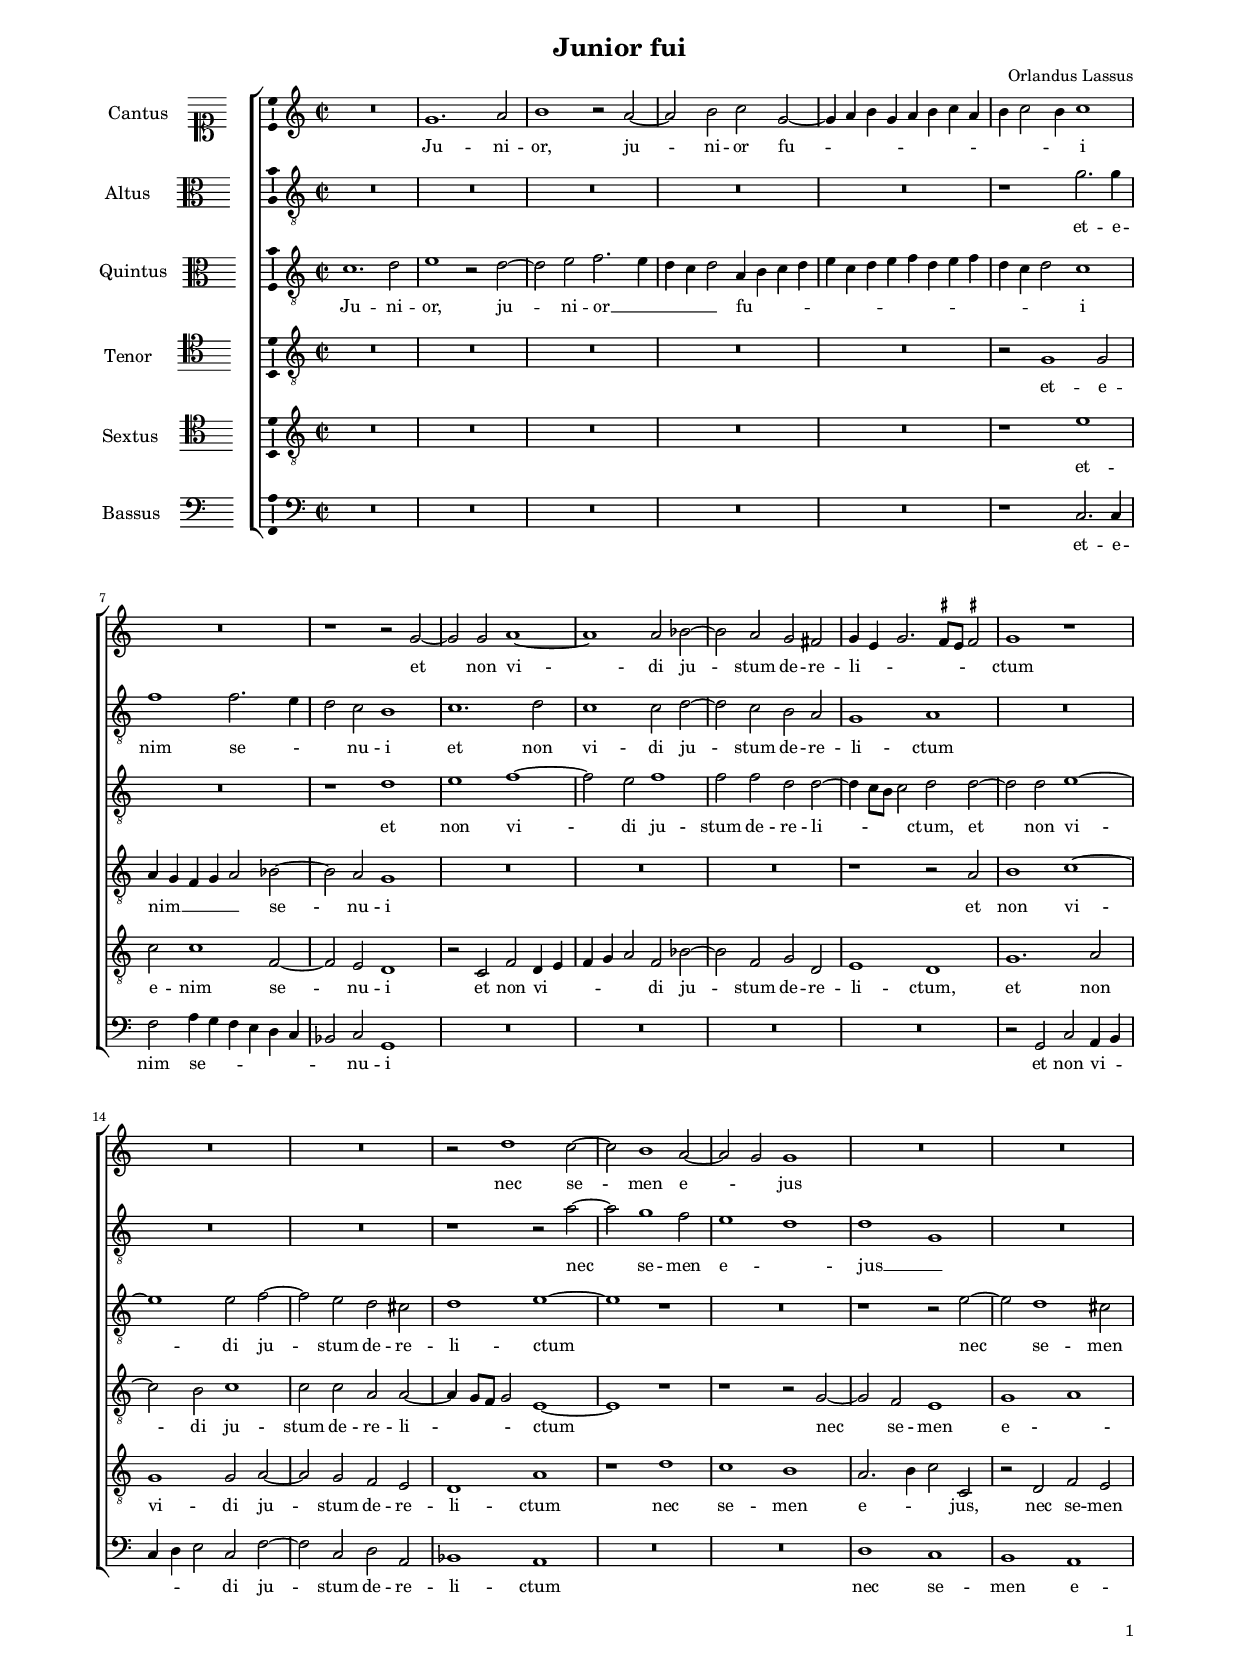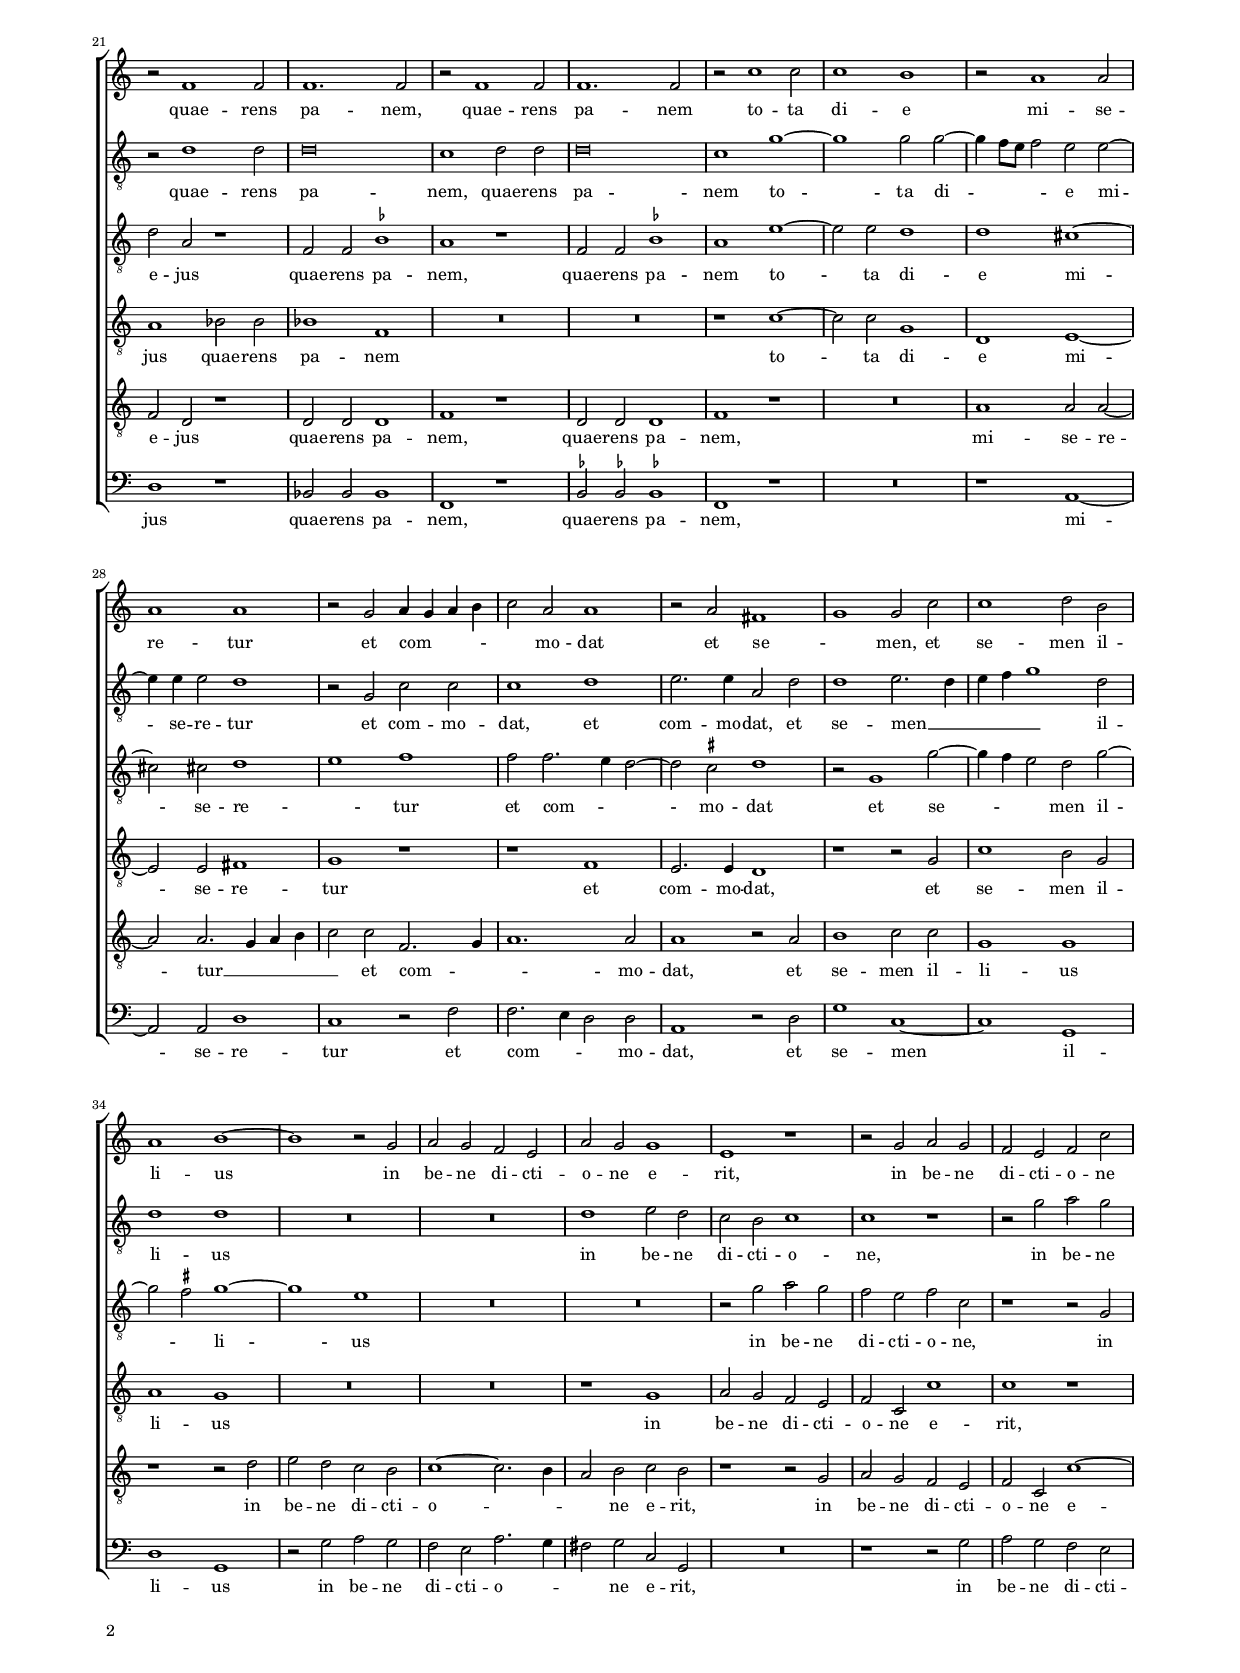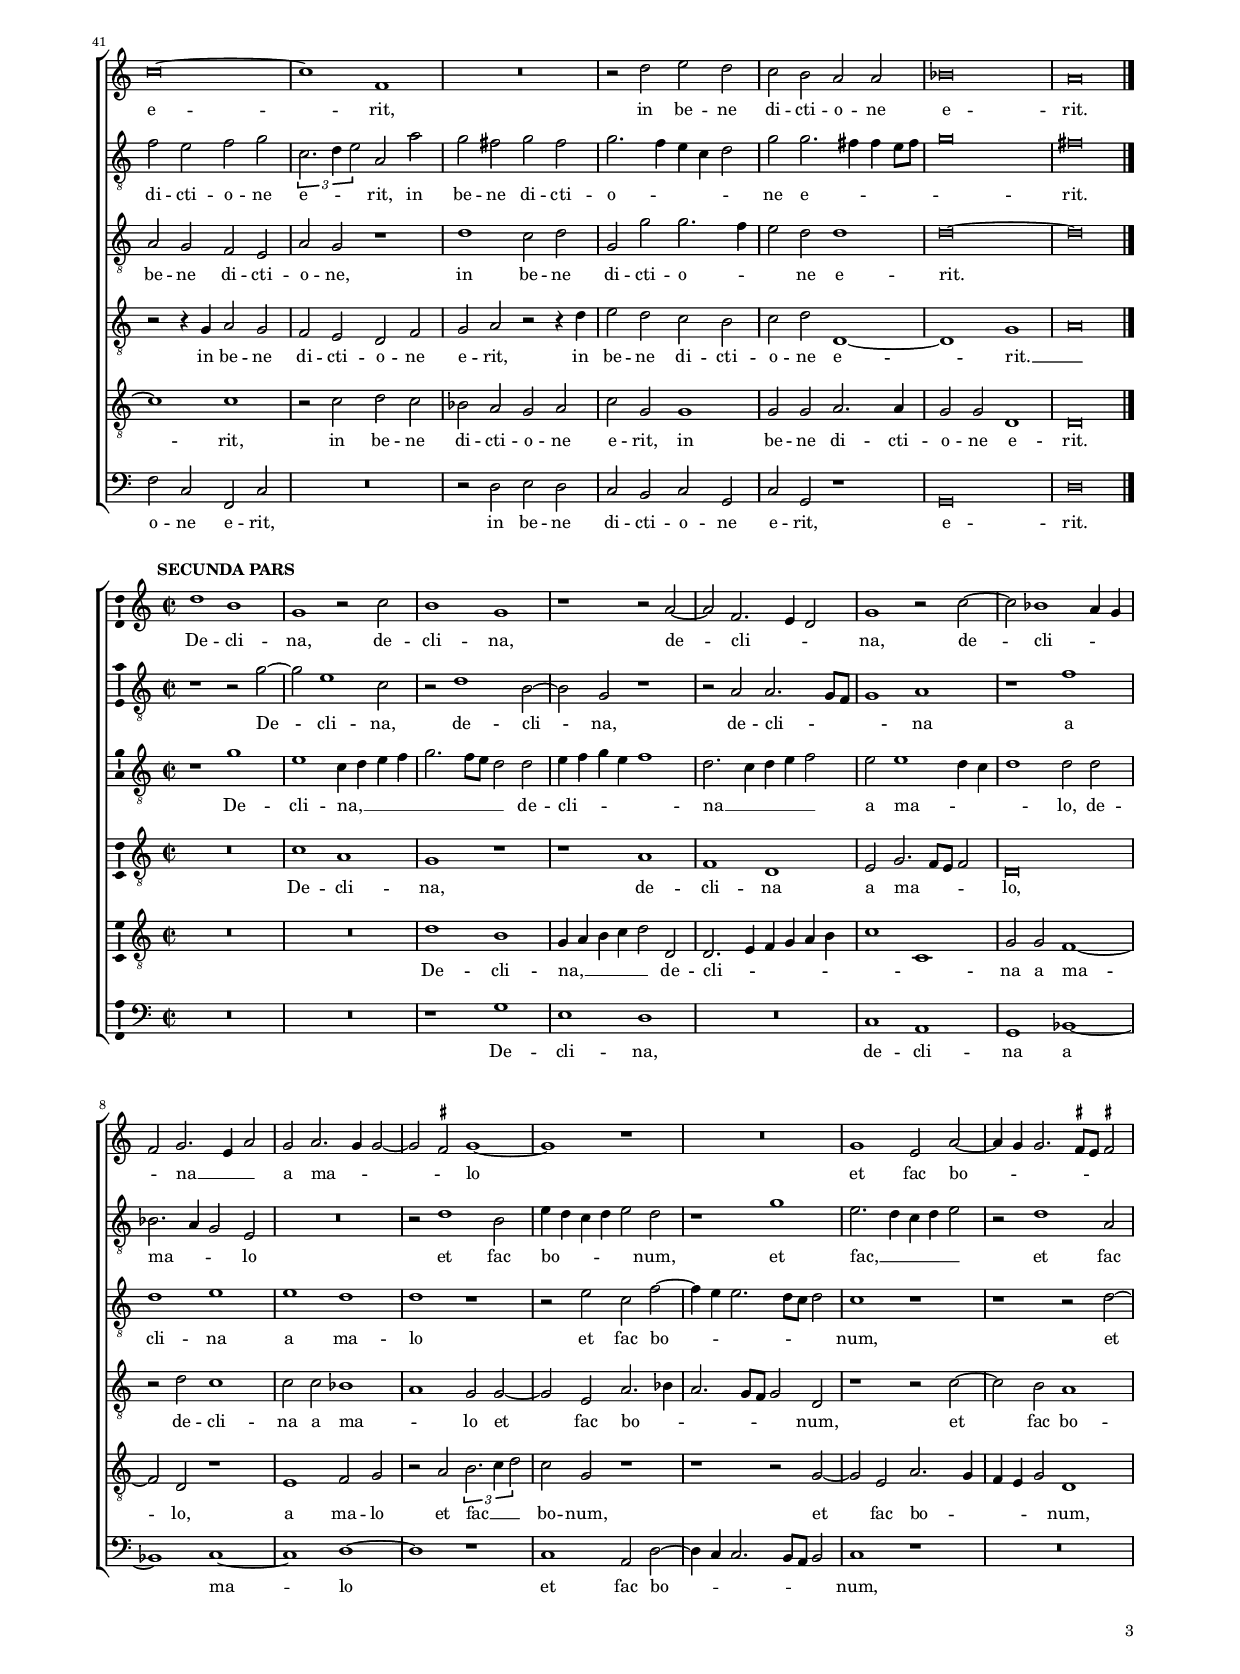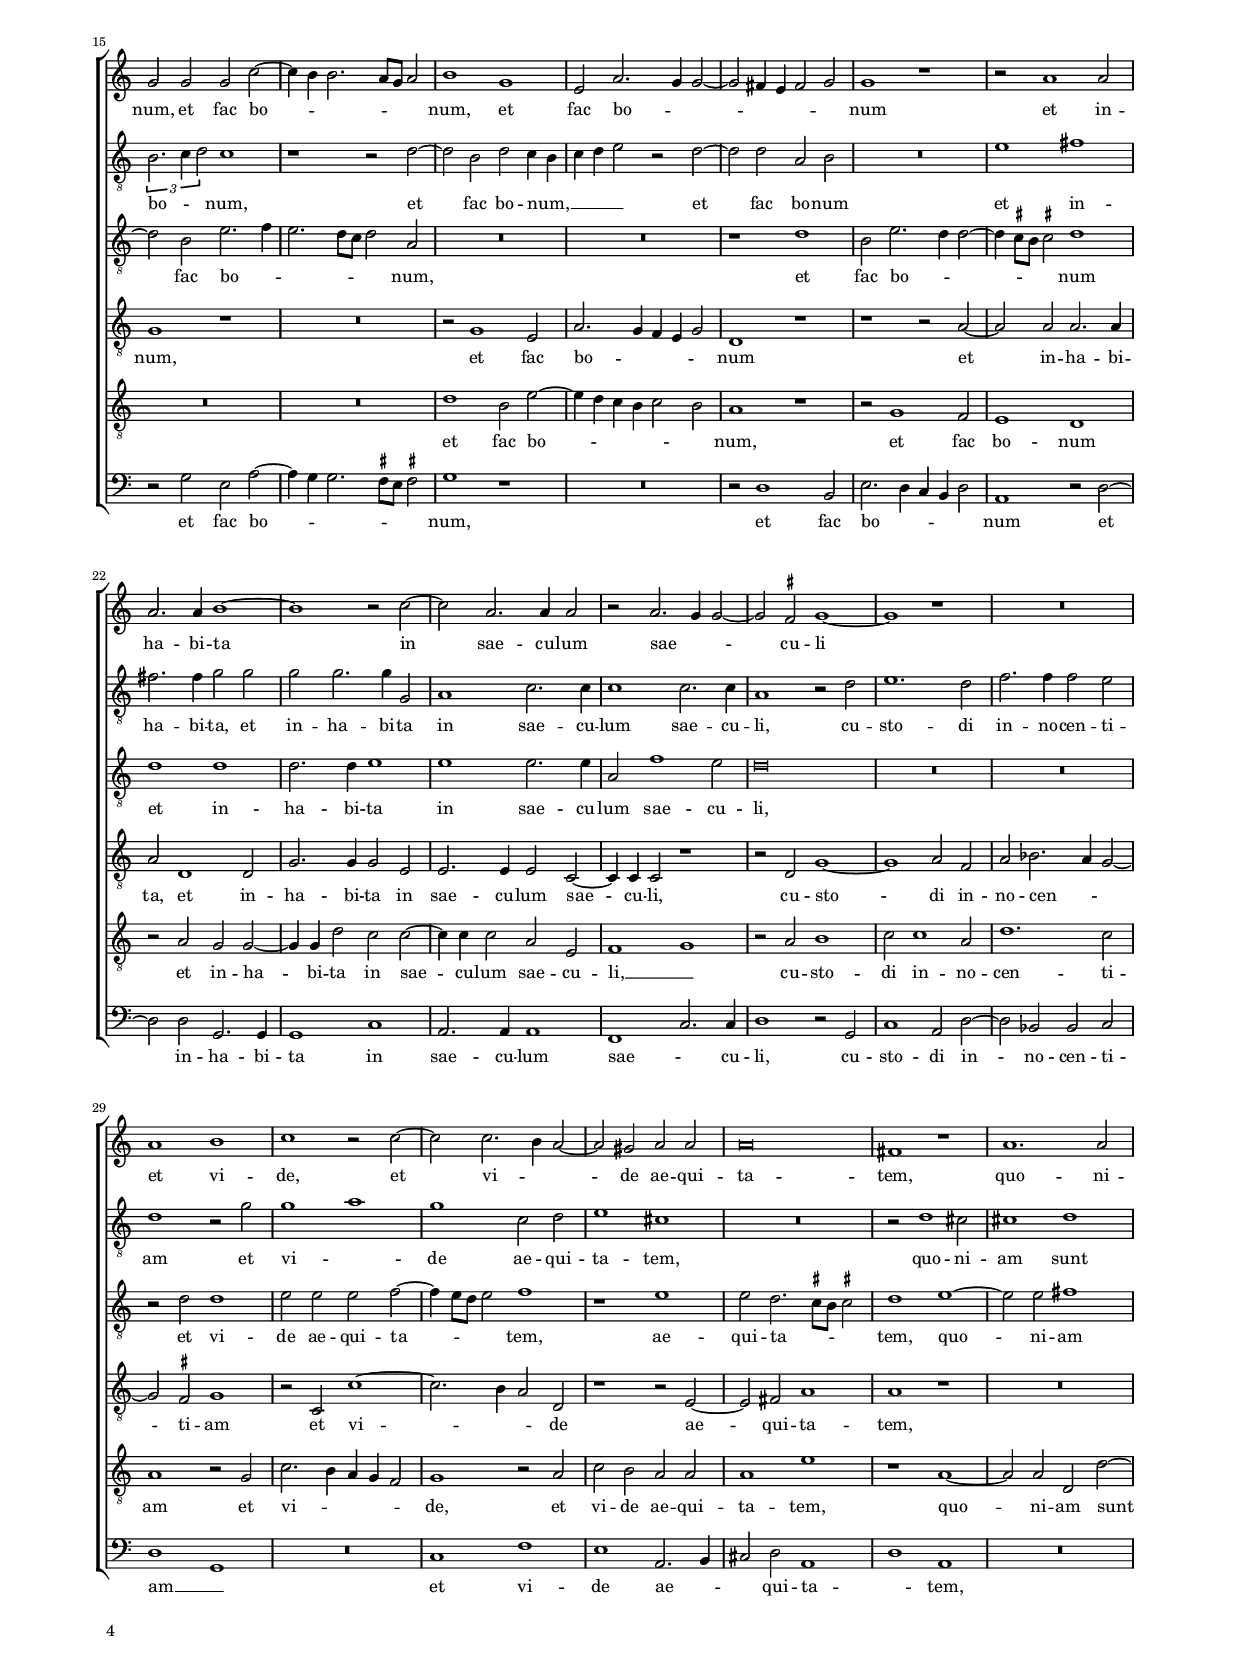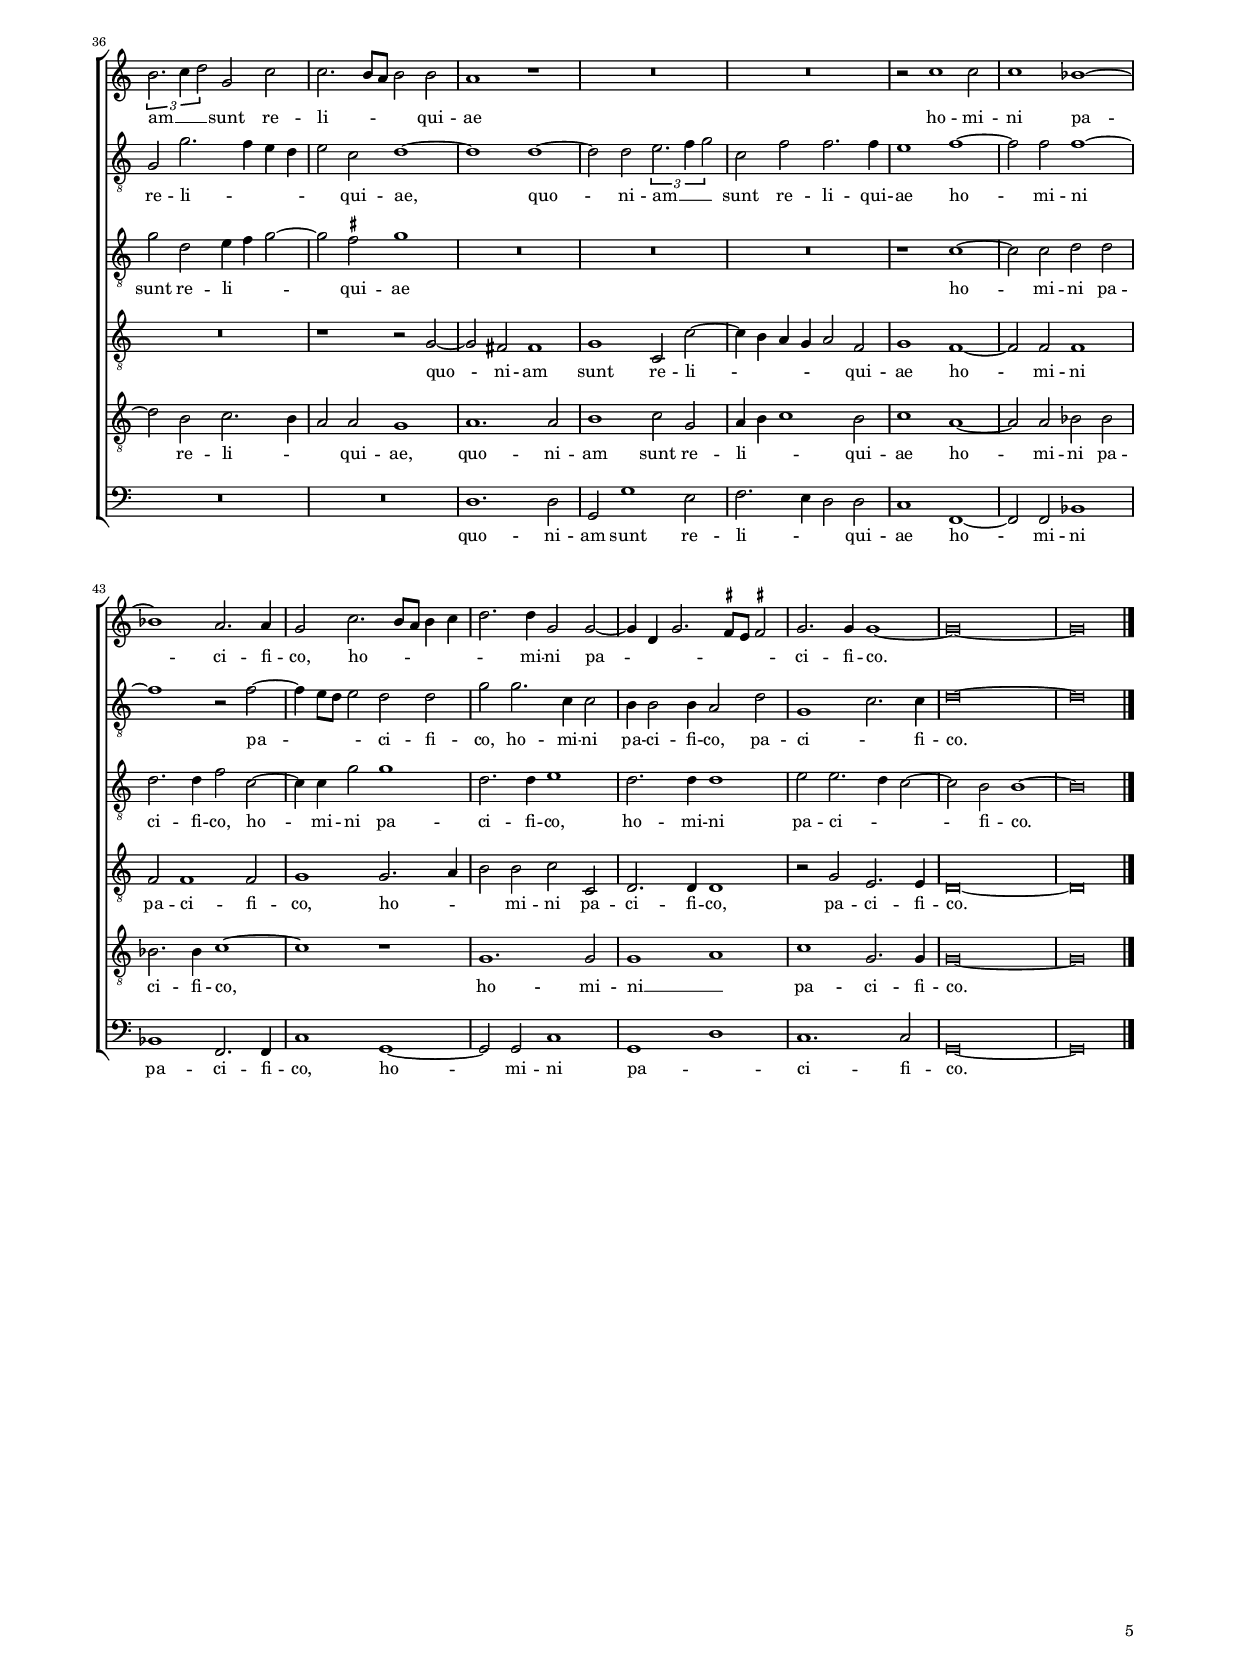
\header
{
  title="Junior fui"
  composer="Orlandus Lassus"
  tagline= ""
}

\version "2.22.0"
\include "deutsch.ly"
#(set-global-staff-size 14)
#(ly:set-option 'point-and-click #f)

	
	ficta = { \once \set suggestAccidentals = ##t }
	
	forget = #(define-music-function (music) (ly:music?) #{
		\accidentalStyle forget
		$music
		\accidentalStyle default
		#})
    
    m = \melisma
    me = \melismaEnd


\paper
	{
	top-margin = 1.5 \cm
	bottom-margin = 1 \cm
	left-margin = 1.8 \cm
	right-margin = 1.8 \cm
	ragged-bottom = ##f
	ragged-last-bottom = ##t
	print-page-number = ##f
	score-system-spacing = #'((basic-distance . 17) (minimum-distance . 14) (padding . 5) (strechability . 250))
	system-system-spacing = #'((basic-distance . 17) (minimum-distance . 14) (padding . 5) (strechability . 250))
    oddFooterMarkup=\markup   \fill-line { "" \fromproperty #'page:page-number-string }
    evenFooterMarkup=\markup  \fill-line { \fromproperty #'page:page-number-string "" }
    last-bottom-spacing = #'((basic-distance . 12) (minimum-distance . 7) (padding . 4))
%	systems-per-page = 3
%	min-systems-per-page = 3
	}

global = {
	\key c \major
	\time 2/2 \set Score.measureLength = #(ly:make-moment 2/1)
    \set Score.tempoHideNote = ##t
    \tempo 2 = 90
	\skip 1*2*47 \bar "|."
	}
	

incipitcantus = \markup { \score {
	{
	\set Staff.instrumentName = \markup { \fontsize #1 "Cantus" }
	\key c \major
	\clef soprano
	s4 \bar ""
	}
	\layout  {
	raggedright = ##t
	indent = 1.6 \cm
	line-width = 2.5 \cm
	\context { \Staff \remove Time_signature_engraver }
    \override Staff.Clef.Y-extent = #'(0 . 0)
	}} \hspace #1 }
	

incipitaltus = \markup { \score {
	{
	\set Staff.instrumentName = \markup { \fontsize #1 "Altus" }
	\key c \major
	\clef alto
	s4 \bar ""
	}
	\layout  {
	raggedright = ##t
	indent = 1.6 \cm
	line-width = 2.5 \cm
	\context { \Staff \remove Time_signature_engraver }
	}} \hspace #1 }
      
      
incipitquintus = \markup { \score {
	{
	\set Staff.instrumentName = \markup { \fontsize #1 "Quintus" }
	\key c \major
	\clef alto
	s4 \bar ""
	}
	\layout  {
	raggedright = ##t
	indent = 1.6 \cm
	line-width = 2.5 \cm
	\context { \Staff \remove Time_signature_engraver }
	}} \hspace #1 }


incipittenor = \markup { \score {
	{
	\set Staff.instrumentName = \markup { \fontsize #1 "Tenor" }
	\key c \major
	\clef tenor
	s4 \bar ""
	}
	\layout  {
	raggedright = ##t
	indent = 1.6 \cm
	line-width = 2.5 \cm
	\context { \Staff \remove Time_signature_engraver }
	}} \hspace #1 }
      
      
incipitsextus = \markup { \score {
	{
	\set Staff.instrumentName = \markup { \fontsize #1 "Sextus" }
	\key c \major
	\clef tenor
	s4 \bar ""
	}
	\layout  {
	raggedright = ##t
	indent = 1.6 \cm
	line-width = 2.5 \cm
	\context { \Staff \remove Time_signature_engraver }
	}} \hspace #1 }
      
      
incipitbassus = \markup { \score {
	{
	\set Staff.instrumentName = \markup { \fontsize #1 "Bassus" }
	\key c \major
	\clef bass
	s4 \bar ""
	}
	\layout  {
	raggedright = ##t
	indent = 1.6 \cm
	line-width = 2.5 \cm
	\context { \Staff \remove Time_signature_engraver }
	}} \hspace #1 }


cantus =  \relative c''
	{
	R\breve
	g1. a2
	h1 r2 a~
	a2 h c g~
%5
	g4 \m a h g a h c a |
	h4 c2 h4 \me c1
	R\breve
	r1 r2 g~
	g2 g a1~
%10
	a1 a2 b~ |
	b2 a g fis
	g4 \m e g2. \ficta fis8 e \ficta fis!2 \me
	g1 r
	R\breve
%15
	R\breve |
	r2 d'1 c2~
	c2 h1 a2~
	a2 \m g \me g1
	R\breve
%20
	R\breve |
	r2 f1 f2
	f1. f2
	r2 f1 f2
	f1. f2
%25
	r2 c'1 c2 |
	c1 h
	r2 a1 a2
	a1 a
	r2 g a4 \m g a h
%30
	c2 \me a a1 |
	r2 a fis1 \m
	g1 \me g2 c
	c1 d2 h
	a1 h~
%35
	h1 r2 g |
	a2 g f e
	a2 g g1
	e1 r
	r2 g a g
%40
	f2 e f c' |
	c\breve~
	c1 f,
	R\breve
	r2 d' e d
%45
	c2 h a a |
	b\breve
	a\breve |
	}
	

altus = \relative c'
	{
	R\breve
	R\breve
	R\breve
	R\breve
%5
	R\breve |
	r1 g'2. g4
	f1 f2. \m e4
	d2 \me c h1
	c1. d2
%10
	c1 c2 d~ |
	d2 c h a
	g1 a
	R\breve
	R\breve
%15
	R\breve |
	r1 r2 a'~
	a2 g1 f2
	e1 \m d \me
	d1 \m g, \me
%20
	R\breve |
	r2 d'1 d2
	d\breve
	c1 d2 d
	d\breve
%25
	c1 g'~ |
	g1 g2 g~
	g4 \m f8 e f2 \me e e~
	e4 e e2 d1
	r2 g, c c
%30
	c1 d |
	e2. e4 a,2 d
	d1 e2. \m d4
	e4 f g1 \me d2
	d1 d
%35
	R\breve |
	R\breve
	d1 e2 d
	c2 h c1
	c1 r
%40
	r2 g' a g |
	f2 e f g
	\tuplet 3/2 { c,2. \m d4 e2 \me } a,2 a'
	g2 fis g fis
	g2. \m f4 e c d2 \me
%45
	g2 g2. \m fis4 fis e8 fis | 
	g\breve \me
	fis\breve |
	}

quintus = \relative c'
    {
	c1. d2
	e1 r2 d~
	d2 e f2. \m e4
	d4 c d2 \me a4 \m h c d
%5
	e4 c d e f d e f |
	d4 c d2 \me c1
	R\breve
	r1 d
	e1 f~
%10
	f2 e f1 |
	f2 f d d~
	d4 \m c8 h c2 \me d d~
	d2 d e1~
	e1 e2 f~
%15
	f2 e d cis2 |
	d1 e~
	e1 r
	R\breve
	r1 r2 e~
%20
	e2 d1 cis2 |
	d2 a r1
	f2 f \ficta b1
	a1 r
	f2 f \ficta b1
%25
	a1 e'~ |
	e2 e d1
	d1 cis~
	cis2 cis d1 \m
	e1 \me f
%30
	f2 f2. \m e4 d2~ |
	d2 \me \ficta cis d1
	r2 g,1 g'2~
	g4 \m f e2 \me d g~
	g2 \m \ficta fis \me g1~
%35
	g1 e |
	R\breve
	R\breve
	r2 g a g
	f2 e f c
%40
	r1 r2 g |
	a2 g f e
	a2 g r1
	d'1 c2 d
	g,2 g' g2. \m f4
%45
	e2 \me d d1 |
	d\breve~
	d\breve |
	}


tenor = \relative c'
	{
	R\breve
	R\breve
	R\breve
	R\breve
%5
	R\breve |
	r2 g1 g2
	a4 \m g f g a2 \me b~
	b2 a g1
	R\breve
%10
	R\breve |
	R\breve
	r1 r2 a
	h1 c~
	c2 h c1
%15
	c2 c a a~ |
	a4 \m g8 f g2 \me e1~
	e1 r
	r1 r2 g~
	g2 f2 e1
%20
	g1 \m a \me |
	a1 b2 b
	b1 f
	R\breve
	R\breve
	r1 c'~
	c2 c g1
%25
	d1 e~ |
	e2 e fis1
	g1 r
	r1 f
	e2. e4 d1
%30
	r1 r2 g |
	c1 h2 g
	a1 g
	R\breve
	R\breve
%35
	r1 g |
	a2 g f e
	f2 c c'1
	c1 r
	r2 r4 g a2 g
%40
	f2 e d f |
	g2 a r r4 d
	e2 d c h
	c2 d d,1~
	d1 g \m
%45
	a\breve \me |
	}

	
sextus = \relative c'
	{
	R\breve
	R\breve
	R\breve
	R\breve
%5
	R\breve |
	r1 e
	c2 c1 f,2~
	f2 e d1
	r2 c f d4 \m e
%10
	f4 g a2 \me f b~ |
	b2 f g d
	e1 d
	g1. a2
	g1 g2 a~
%15
	a2 g f e |
	d1 a'
	r1 d
	c1 h
	a2. \m h4 c2 \me c,
%20
	r2 d f e |
	f2 d r1
	d2 d d1
	f1 r
	d2 d d1
%25
	f1 r |
	R\breve
	a1 a2 a~
	a2 a2. \m g4 a h
	c2 \me c f,2. \m g4
%30
	a1. \me a2 |
	a1 r2 a
	h1 c2 c
	g1 g
	r1 r2 d'
%35
	e2 d c h |
	c1~c2. \m h4
	a2 \me h c h
	r1 r2 g
	a2 g f e
%40
	f2 c c'1~ |
	c1 c
	r2 c d c
	b2 a g a
	c2 g g1
%45
	g2 g a2. a4 |
	g2 g d1
	d\breve |
	}


bassus = \relative c
	{
	R\breve
	R\breve
	R\breve
	R\breve
%5
	R\breve |
	r1 c2. c4
	f2 a4 \m g f e d c
	b2 \me c g1
	R\breve
%10
	R\breve |
	R\breve
	R\breve
	r2 g c a4 \m h
	c4 d e2 \me c f~
%15
	f2 c d a |
	b1 a
	R\breve
	R\breve
	d1 c
%20
	h1 a |
	d1 r
	b2 b b1
	f1 r
	\ficta b2 \ficta b! \ficta b!1
%25
	f1 r |
	R\breve
	r1 a~
	a2 a d1
	c1 r2 f
%30
	f2. \m e4 d2 \me d |
	a1 r2 d
	g1 c,~
	c1 g
	d'1 g,
%35
	r2 g' a g |
	f2 e a2. \m g4
	fis2 \me g c, g
	R\breve
	r1 r2 g'
%40
	a2 g f e |
	f2 c f, c'
	R\breve
	r2 d e d
	c2 h c g
%45
	c2 g r1 |
	g\breve
	d'\breve |
	}
	
lyricscantus = \lyricmode {
	Ju -- ni -- or,
	ju -- ni -- or fu -- i
	et non vi -- di ju -- stum de -- re -- li -- ctum
	nec se -- men e -- jus quae -- rens pa -- nem,
	quae -- rens pa -- nem
	to -- ta di -- e mi -- se -- re -- tur et com -- mo -- dat
	et se -- men,
	et se -- men il -- li -- us in be -- ne di -- cti -- o -- ne e -- rit,
	in be -- ne di -- cti -- o -- ne e -- rit,
	in be -- ne di -- cti -- o -- ne e -- rit.
	}


lyricsaltus = \lyricmode {
	et -- e -- nim se -- nu -- i
	et non vi -- di ju -- stum de -- re -- li -- ctum
	nec se -- men e -- jus __ quae -- rens pa -- nem,
	quae -- rens pa -- nem
	to -- ta di -- e mi -- se -- re -- tur et com -- mo -- dat,
	et com -- mo -- dat,
	et se -- men __ il -- li -- us in be -- ne di -- cti -- o -- ne,
	in be -- ne di -- cti -- o -- ne e -- rit,
	in be -- ne di -- cti -- o -- ne e -- rit.
	}

	
lyricsquintus = \lyricmode {
	Ju -- ni -- or,
	ju -- ni -- or __ fu -- i
	et non vi -- di ju -- stum de -- re -- li -- ctum,
	et non vi -- di ju -- stum de -- re -- li -- ctum
	nec se -- men e -- jus quae -- rens pa -- nem,
	quae -- rens pa -- nem
	to -- ta di -- e mi -- se -- re -- tur et com -- mo -- dat
	et se -- men il -- li -- us in be -- ne di -- cti -- o -- ne,
	in be -- ne di -- cti -- o -- ne,
	in be -- ne di -- cti -- o -- ne e -- rit.
	}

	
lyricstenor = \lyricmode {
	et -- e -- nim __ se -- nu -- i
	et non vi -- di ju -- stum de -- re -- li -- ctum
	nec se -- men e -- jus quae -- rens pa -- nem
	to -- ta di -- e mi -- se -- re -- tur et com -- mo -- dat,
	et se -- men il -- li -- us in be -- ne di -- cti -- o -- ne e -- rit,
	in be -- ne di -- cti -- o -- ne e -- rit,
	in be -- ne di -- cti -- o -- ne e -- rit. __
	}

	
lyricssextus = \lyricmode {
	et -- e -- nim se -- nu -- i
	et non vi -- di ju -- stum de -- re -- li -- ctum,
	et non vi -- di ju -- stum de -- re -- li -- ctum
	nec se -- men e -- jus,
	nec se -- men e -- jus quae -- rens pa -- nem,
	quae -- rens pa -- nem,
	mi -- se -- re -- tur __ et com -- mo -- dat,
	et se -- men il -- li -- us in be -- ne di -- cti -- o -- ne e -- rit,
	in be -- ne di -- cti -- o -- ne e -- rit,
	in be -- ne di -- cti -- o -- ne e -- rit,
	in be -- ne di -- cti -- o -- ne e -- rit.
	}

	
lyricsbassus = \lyricmode {
	et -- e -- nim se -- nu -- i
	et non vi -- di ju -- stum de -- re -- li -- ctum
	nec se -- men e -- jus quae -- rens pa -- nem,
	quae -- rens pa -- nem,
	mi -- se -- re -- tur et com -- mo -- dat,
	et se -- men il -- li -- us in be -- ne di -- cti -- o -- ne e -- rit,
	in be -- ne di -- cti -- o -- ne e -- rit,
	in be -- ne di -- cti -- o -- ne e -- rit,
	e -- rit.
	}
	

\score
{  
	\new ChoirStaff \with { \override StaffGrouper.staff-staff-spacing.basic-distance = #12 }
	<<
	
	\new Staff << \global
	\new Voice="v1" {
		\set Staff.instrumentName=\incipitcantus
		\set Staff.midiInstrument = "reed organ"
		\clef "treble"
		\cantus }
	\new Lyrics \lyricsto "v1" {\lyricscantus }
	>>
	
	
	\new Staff << \global
	\new Voice="v2" {
		\set Staff.instrumentName=\incipitaltus
		\set Staff.midiInstrument = "reed organ"
		\clef "G_8" 
		\altus}
	\new Lyrics \lyricsto "v2" {\lyricsaltus }
	>>


	\new Staff << \global
	\new Voice="v5" {
		\set Staff.instrumentName=\incipitquintus
		\set Staff.midiInstrument = "reed organ"
		\clef "G_8" 
		\quintus}
	\new Lyrics \lyricsto "v5" {\lyricsquintus }
	>>


	\new Staff << \global
	\new Voice="v3" {
		\set Staff.instrumentName=\incipittenor
		\set Staff.midiInstrument = "reed organ"
		\clef "G_8"
		\tenor }
	\new Lyrics \lyricsto "v3" {\lyricstenor }
	>>
	
	
	\new Staff << \global
	\new Voice="v6" {
		\set Staff.instrumentName=\incipitsextus
		\set Staff.midiInstrument = "reed organ"
		\clef "G_8"
		\sextus}
	\new Lyrics \lyricsto "v6" {\lyricssextus }
	>>
	
	
	\new Staff << \global
	\new Voice="v4" {
		\set Staff.instrumentName=\incipitbassus
		\set Staff.midiInstrument = "reed organ"
		\clef "bass" 
		\bassus }
	\new Lyrics \lyricsto "v4" {\lyricsbassus}
	>>
	
	>>
		
	\layout
	{
	indent = 2.6 \cm
%	\context { \Lyrics \override VerticalAxisGroup.nonstaff-relatedstaff-spacing.padding = #2 }
%	\context { \Lyrics \override LyricText.font-size = #1 }
  	\context { \Staff \consists "Ambitus_engraver" }
	\context { \Staff \override TimeSignature.break-visibility = #end-of-line-invisible }
%	\context { \Staff \override InstrumentName.X-offset = #'-25 }
%	\context { \Voice \override Slur.transparent = ##t }
	\context { \Score \override BarNumber.padding = #2 }
	\context { \Voice \override NoteHead.style = #'baroque }
	}
	

\midi
	{
	}
	
}

%%%%%%%%%%%%%%%%%%%%  PARS SECUNDA


global = {
	\key c \major
	\time 2/2 \set Score.measureLength = #(ly:make-moment 2/1)
    \set Score.tempoHideNote = ##t
    \tempo 2 = 90
	\skip 1*2*49 \bar "|."
	}

	
cantus =  \relative c''
	{
	d1 h
	g1 r2 c
	h1 g
	r1 r2 a~
%5
	a2 f2. \m e4 d2 \me |
	g1 r2 c~
	c2 b1 \m a4 g
	f2 \me g2. \m e4 a2 \me
	g2 a2. \m g4 g2~
%10
	g2 \ficta fis \me g1~ |
	g1 r
	R\breve
	g1 e2 a~
	a4 \m g g2. \ficta fis8 e \ficta fis!2 \me
%15
	g2 g g c~ |
	c4 \m h h2. a8 g a2 \me
	h1 g
	e2 a2. \m g4 g2~
	g2 fis4 e fis2 g \me
%20
	g1 r |
	r2 a1 a2
	a2. a4 h1~
	h1 r2 c~
	c2 a2. a4 a2
%25
	r2 a2. \m g4 g2~ |
	g2 \me \ficta fis2 g1~
	g1 r
	R\breve
	a1 h
%30
	c1 r2 c~ |
	c2 c2. \m h4 a2~
	a2 \me gis a a
	a\breve
	fis1 r
%35
	a1. a2 |
	\tuplet 3/2 { h2. \m c4 d2 \me } g,2 c
	c2. \m h8 a h2 \me h
	a1 r
	R\breve
%40
	R\breve |
	r2 c1 c2
	c1 b~
	b1 a2. a4
	g2 c2. \m h8 a h4 c
%45
	d2. \me d4 g,2 g~ |
	g4 \m d g2. \ficta fis8 e \ficta fis!2 \me
	g2. g4 g1~
	g\breve~
	g\breve |
	}
	

altus = \relative c'
	{
	r1 r2 g'~
	g2 e1 c2
	r2 d1 h2~
	h2 g r1
%5
	r2 a a2. \m g8 f |
	g1 \me a
	r1 f'
	b,2. \m a4 g2 \me e
	R\breve
%10
	r2 d'1 h2 |
	e4 \m d c d e2 \me d
	r1 g
	e2. \m d4 c d e2 \me
	r2 d1 a2
%15
	\tuplet 3/2 { h2. \m c4 d2 \me } c1 |
	r1 r2 d~
	d2 h d c4 \m h
	c4 d e2 \me r d~
	d2 d a h
%20
	R\breve |
	e1 fis
	fis2. fis4 g2 g
	g2 g2. g4 g,2
	a1 c2. c4
%25
	c1 c2. c4 |
	a1 r2 d
	e1. d2
	f2. f4 f2 e
	d1 r2 g
%30
	g1 \m a \me |
	g1 c,2 d
	e1 cis
	R\breve
	r2 d1 cis2
%35
	cis1 d |
	g,2 g'2. \m f4 e d
	e2 \me c d1~
	d1 d~
	d2 d \tuplet 3/2 { e2. \m f4 g2 \me }
%40
	c,2 f f2. f4 |
	e1 f~
	f2 f f1~
	f1 r2 f~
	f4 \m e8 d e2 \me d d
%45
	g2 g2. c,4 c2 |
	h4 h2 h4 a2 d
	g,1 \m c2. \me c4
	d\breve~
	d\breve |
	}

quintus = \relative c'
    {
	r1 g'
	e1 c4 \m d e f
	g2. f8 e d2 \me d
	e4 \m f g e f1 \me
%5
	d2. \m c4 d e f2 \me |
	e2 e1 \m d4 c
	d1 \me d2 d
	d1 e
	e1 d
%10
	d1 r |
	r2 e c f~
	f4 \m e e2. d8 c d2 \me
	c1 r
	r1 r2 d~
%15
	d2 h e2. \m f4 |
	e2. d8 c d2 \me a
	R\breve
	R\breve
	r1 d
%20
	h2 e2. \m d4 d2~ |
	d4 \ficta cis8 h \ficta cis!2 \me d1
	d1 d
	d2. d4 e1
	e1 e2. e4
%25
	a,2 f'1 e2 |
	d\breve
	R\breve
	R\breve
	r2 d d1
%30
	e2 e e f~ |
	f4 \m e8 d e2 \me f1
	r1 e
	e2 d2. \m \ficta cis8 h \ficta cis!2 \me
	d1 e~
%35
	e2 e fis1 |
	g2 d e4 \m f g2~
	g2 \me \ficta fis g1
	R\breve
	R\breve
%40
	R\breve |
	r1 c,~
	c2 c d d
	d2. d4 f2 c~
	c4 c g'2 g1
%45
	d2. d4 e1 |
	d2. d4 d1
	e2 e2. \m d4 c2~
	c2 \me h h1~
	h\breve |
	}


tenor = \relative c'
	{
	R\breve
	c1 a
	g1 r
	r1 a
%5
	f1 d |
	e2 g2. \m f8 e f2 \me
	d\breve
	r2 d' c1
	c2 c b1 \m
%10
	a1 \me g2 g~ |
	g2 e a2. \m b4
	a2. g8 f g2 \me d
	r1 r2 c'~
	c2 h a1
%15
	g1 r |
	R\breve
	r2 g1 e2
	a2. \m g4 f e g2 \me
	d1 r
%20
	r1 r2 a'~ |
	a2 a a2. a4
	a2 d,1 d2
	g2. g4 g2 e
	e2. e4 e2 c~
%25
	c4 c c2 r1 |
	r2 d g1~
	g1 a2 f
	a2 b2. \m a4 g2~
	g2 \me \ficta fis g1
%30
	r2 c, c'1~ |
	c2. \m h4 a2 \me d,
	r1 r2 e~
	e2 fis a1
	a1 r
%35
	R\breve |
	R\breve
	r1 r2 g~
	g2 fis fis1
	g1 c,2 c'~
%40
	c4 \m h a g a2 \me f |
	g1 f~
	f2 f f1
	f2 f1 f2
	g1 g2. \m a4
%45
	h2 \me h c c, |
	d2. d4 d1
	r2 g e2. e4
	d\breve~
	d\breve |
	}

	
sextus = \relative c'
	{
	R\breve
	R\breve
	d1 h
	g4 \m a h c d2 \me d,
%5
	d2. \m e4 f g a h |
	c1 c, \me
	g'2 g f1~
	f2 d r1
	e1 f2 g
%10
	r2 a \tuplet 3/2 { h2. \m c4 d2 \me } |
	c2 g r1
	r1 r2 g~
	g2 e a2. \m g4
	f4 e g2 \me d1
%15
	R\breve |
	R\breve
	d'1 h2 e~
	e4 \m d c h c2 h \me
	a1 r
%20
	r2 g1 f2 |
	e1 d
	r2 a' g g~
	g4 g d'2 c c~
	c4 c c2 a e
%25
	f1 \m g \me |
	r2 a h1
	c2 c1 a2
	d1. c2
	a1 r2 g
%30
	c2. \m h4 a g f2 \me |
	g1 r2 a
	c2 h a a
	a1 e'
	r1 a,~
%35
	a2 a d, d'~ |
	d2 h c2. \m h4
	a2 \me a g1
	a1. a2
	h1 c2 g
%40
	a4 \m h c1 \me h2 |
	c1 a~
	a2 a b b
	b2. b4 c1~
	c1 r
%45
	g1. g2 |
	g1 \m a \me
	c1 g2. g4
	g\breve~
	g\breve |
	}


bassus = \relative c
	{
	R\breve
	R\breve
	r1 g'
	e1 d
%5
	R\breve |
	c1 a
	g1 b~
	b1 c~
	c1 d~
%10
	d1 r |
	c1 a2 d~
	d4 \m c c2. h8 a h2 \me
	c1 r
	R\breve
%15
	r2 g' e a~ |
	a4 \m g g2. \ficta fis8 e \ficta fis!2 \me
	g1 r
	R\breve
	r2 d1 h2
%20
	e2. \m d4 c h d2 \me |
	a1 r2 d~
	d2 d g,2. g4
	g1 c
	a2. a4 a1
%25
	f1 \m c'2. \me c4 |
	d1 r2 g,
	c1 a2 d~
	d2 b b c
	d1 \m g, \me
%30
	R\breve |
	c1 f
	e1 a,2. \m h4
	cis2 \me d a1 \m
	d1 \me a
%35
	R\breve |
	R\breve
	R\breve
	d1. d2
	g,2 g'1 e2
%40
	f2. \m e4 d2 \me d |
	c1 f,~
	f2 f b1
	b1 f2. f4
	c'1 g~
%45
	g2 g c1 |
	g1 \m d' \me
	c1. c2
	g\breve~
	g\breve |
	}
	
lyricscantus = \lyricmode {
	De -- cli -- na,
	de -- cli -- na,
	de -- cli -- na,
	de -- cli -- na __ a ma -- lo
	et fac bo -- num,
	et fac bo -- num,
	et fac bo -- num
	et in -- ha -- bi -- ta in sae -- cu -- lum sae -- cu -- li
	et vi -- de,
	et vi -- de ae -- qui -- ta -- tem,
	quo -- ni -- am __ sunt re -- li -- qui -- ae ho -- mi -- ni pa -- ci -- fi -- co,
	ho -- mi -- ni pa -- ci -- fi -- co.
	}

	
lyricsaltus = \lyricmode {
	De -- cli -- na,
	de -- cli -- na,
	de -- cli -- na a ma -- lo
	et fac bo -- num,
	et fac, __
	et fac bo -- num,
	et fac bo -- num, __
	et fac bo -- num
	et in -- ha -- bi -- ta,
	et in -- ha -- bi -- ta in sae -- cu -- lum sae -- cu -- li,
	cu -- sto -- di in -- no -- cen -- ti -- am
	et vi -- de ae -- qui -- ta -- tem,
	quo -- ni -- am sunt re -- li -- qui -- ae,
	quo -- ni -- am __ sunt re -- li -- qui -- ae ho -- mi -- ni pa -- ci -- fi -- co,
	ho -- mi -- ni pa -- ci -- fi -- co,
	pa -- ci -- fi -- co.
	}
	
	
lyricsquintus = \lyricmode {
	De -- cli -- na, __
	de -- cli -- na __ a ma -- lo,
	de -- cli -- na a ma -- lo
	et fac bo -- num,
	et fac bo -- num,
	et fac bo -- num
	et in -- ha -- bi -- ta in sae -- cu -- lum sae -- cu -- li,
	et vi -- de ae -- qui -- ta -- tem,
	ae -- qui -- ta -- tem,
	quo -- ni -- am sunt re -- li -- qui -- ae ho -- mi -- ni pa -- ci -- fi -- co,
	ho -- mi -- ni pa -- ci -- fi -- co,
	ho -- mi -- ni pa -- ci -- fi -- co.
	}
	

lyricstenor = \lyricmode {
	De -- cli -- na,
	de -- cli -- na a ma -- lo,
	de -- cli -- na a ma -- lo
	et fac bo -- num,
	et fac bo -- num,
	et fac bo -- num
	et in -- ha -- bi -- ta,
	et in -- ha -- bi -- ta in sae -- cu -- lum sae -- cu -- li,
	cu -- sto -- di in -- no -- cen -- ti -- am
	et vi -- de ae -- qui -- ta -- tem,
	quo -- ni -- am sunt re -- li -- qui -- ae ho -- mi -- ni pa -- ci -- fi -- co,
	ho -- mi -- ni pa -- ci -- fi -- co,
	pa -- ci -- fi -- co.
	}

	
lyricssextus = \lyricmode {
	De -- cli -- na, __
	de -- cli -- na a ma -- lo,
	a ma -- lo
	et fac __ bo -- num,
	et fac bo -- num,
	et fac bo -- num,
	et fac bo -- num
	et in -- ha -- bi -- ta in sae -- cu -- lum sae -- cu -- li, __
	cu -- sto -- di in -- no -- cen -- ti -- am
	et vi -- de,
	et vi -- de ae -- qui -- ta -- tem,
	quo -- ni -- am sunt re -- li -- qui -- ae,
	quo -- ni -- am sunt re -- li -- qui -- ae ho -- mi -- ni pa -- ci -- fi -- co,
	ho -- mi -- ni __ pa -- ci -- fi -- co.
	}
	
	
lyricsbassus = \lyricmode {
	De -- cli -- na,
	de -- cli -- na a ma -- lo
	et fac bo -- num,
	et fac bo -- num,
	et fac bo -- num
	et in -- ha -- bi -- ta in sae -- cu -- lum sae -- cu -- li,
	cu -- sto -- di in -- no -- cen -- ti -- am __
	et vi -- de ae -- qui -- ta -- tem,
	quo -- ni -- am sunt re -- li -- qui -- ae ho -- mi -- ni pa -- ci -- fi -- co,
	ho -- mi -- ni pa -- ci -- fi -- co.
	}
	

\score
{  
	\new ChoirStaff \with { \override StaffGrouper.staff-staff-spacing.basic-distance = #12 }
	<<
	
	\new Staff <<\global
	\new Voice="v1" {
	  %\set Staff.instrumentName="Cantus"
		\set Staff.midiInstrument = "reed organ"
		\clef "treble"
		\cantus }
	\new Lyrics \lyricsto "v1" {\lyricscantus }
	>>
	
	
	\new Staff << \global
	\new Voice="v2" {
	  %\set Staff.instrumentName="Altus"
		\set Staff.midiInstrument = "reed organ"
		\clef "G_8" 
		\altus}
	\new Lyrics \lyricsto "v2" {\lyricsaltus }
	>>

	
	\new Staff << \global
	\new Voice="v5" {
	  %\set Staff.instrumentName="Quintus"
		\set Staff.midiInstrument = "reed organ"
		\clef "G_8" 
		\quintus}
	\new Lyrics \lyricsto "v5" {\lyricsquintus }
	>>

	
	\new Staff <<\global
	\new Voice="v3" {
	  %\set Staff.instrumentName="Tenor"
		\set Staff.midiInstrument = "reed organ"
		\clef "G_8"
		\tenor }
	\new Lyrics \lyricsto "v3" {\lyricstenor }
	>>
	
	
	\new Staff << \global
	\new Voice="v6" {
	  %\set Staff.instrumentName="Sextus"
		\set Staff.midiInstrument = "reed organ"
		\clef "G_8"
		\sextus}
	\new Lyrics \lyricsto "v6" {\lyricssextus }
	>>
	
	
	\new Staff <<\global
	\new Voice="v4" {
	  %\set Staff.instrumentName="Bassus"
		\set Staff.midiInstrument = "reed organ"
		\clef "bass" 
		\bassus }
	\new Lyrics \lyricsto "v4" {\lyricsbassus}
	>>
	
	>>
		
		\layout
	{
	indent = 0 \cm
%	\context { \Lyrics \override VerticalAxisGroup.nonstaff-relatedstaff-spacing.padding = #2 }
%	\context { \Lyrics \override LyricText.font-size = #1 }
   	\context { \Staff \consists "Ambitus_engraver" }
	\context { \Staff \override TimeSignature.break-visibility = #end-of-line-invisible }
%	\context { \Staff \override InstrumentName.X-offset = #'-25 }
%	\context { \Voice \override Slur.transparent = ##t }
	\context { \Score \override BarNumber.padding = #2 }
	\context { \Voice \override NoteHead.style = #'baroque }
	}

    \header { piece = \markup { \raise #2 \hspace #7 \bold "SECUNDA PARS"} }
	
\midi
	{
	}
	
}

% EOF
